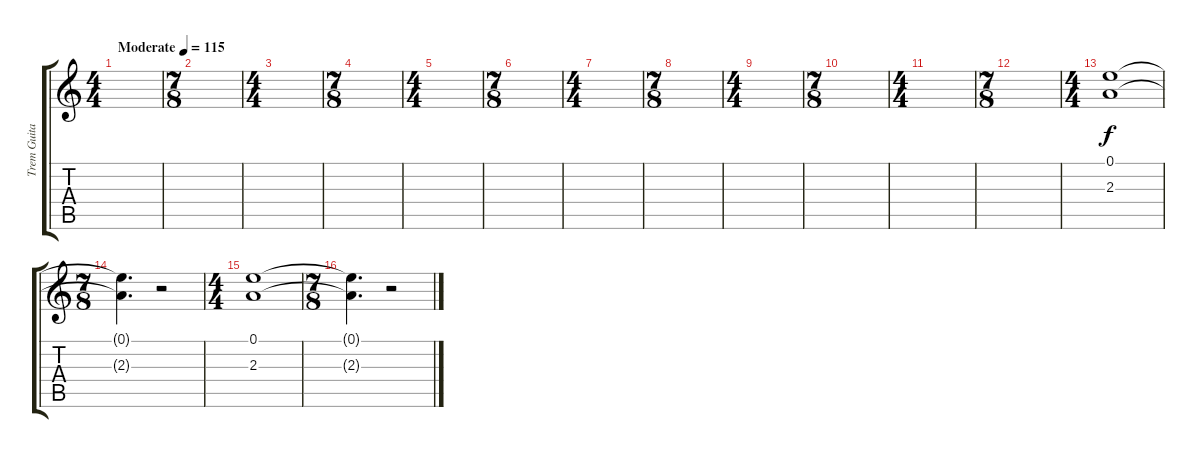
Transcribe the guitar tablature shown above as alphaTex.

\track ("Trem Guitar" "Trem Guita") {instrument electricguitarclean}
\staff {score tabs}
\tuning (E4 B3 G3 D3 A2 E2) {hide}
\ts (4 4)
\tempo (115 "Moderate")
\clef g2
\ks c
|
\ts (7 8)
|
\ts (4 4)
|
\ts (7 8)
|
\ts (4 4)
|
\ts (7 8)
|
\ts (4 4)
|
\ts (7 8)
|
\ts (4 4)
|
\ts (7 8)
|
\ts (4 4)
|
\ts (7 8)
|
\ts (4 4)
(0.1 2.3).1 |
\ts (7 8)
(0.1{t} 2.3{t}).4{d} r.2 |
\ts (4 4)
(0.1 2.3).1 |
\ts (7 8)
(0.1{t} 2.3{t}).4{d} r.2
